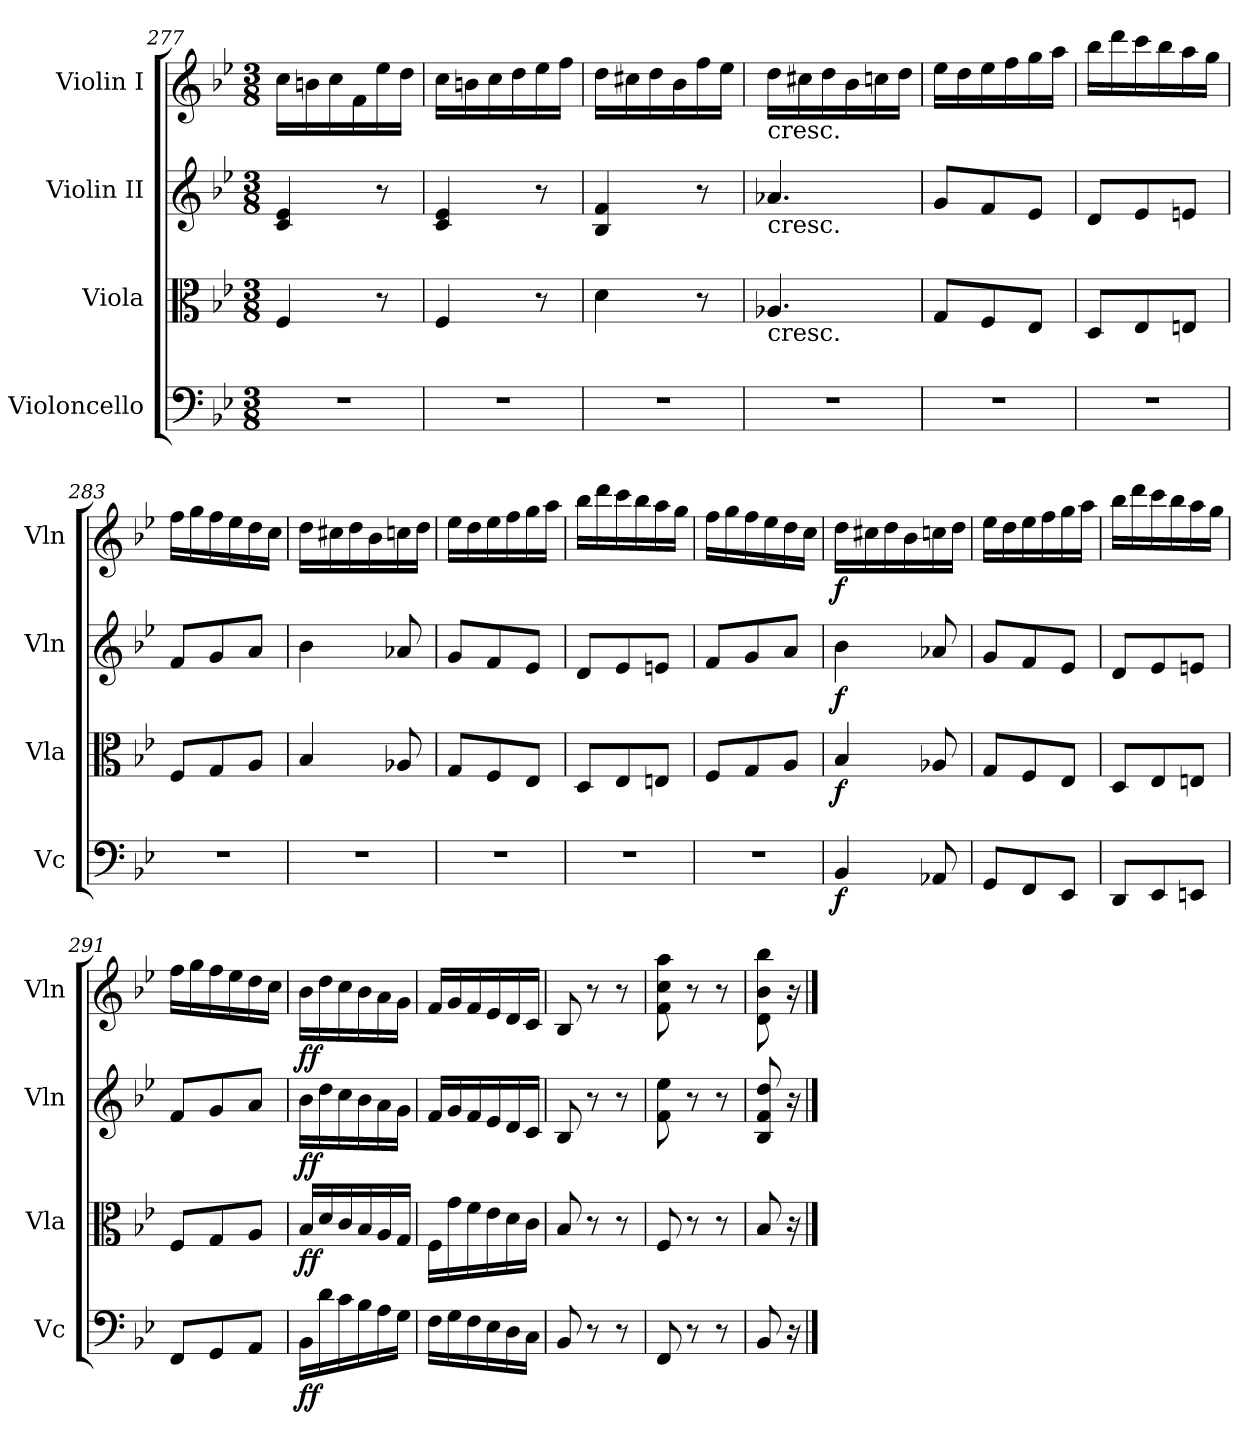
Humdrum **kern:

**kern	**dynam	**kern	**dynam	**kern	**dynam	**kern	**dynam
*part4	*part4	*part3	*part3	*part2	*part2	*part1	*part1
*staff4	*staff4	*staff3	*staff3	*staff2	*staff2	*staff1	*staff1
*I"Violoncello	*	*I"Viola	*	*I"Violin II	*	*I"Violin I	*
*I'Vc	*	*I'Vla	*	*I'Vln	*	*I'Vln	*
*clefF4	*	*clefC3	*	*clefG2	*	*clefG2	*
*k[b-e-]	*	*k[b-e-]	*	*k[b-e-]	*	*k[b-e-]	*
*M3/8	*	*M3/8	*	*M3/8	*	*M3/8	*
=277	=277	=277	=277	=277	=277	=277	=277
4.r	.	4F/	.	4c/ 4e-/	.	16cc\LL	.
.	.	.	.	.	.	16bn\	.
.	.	.	.	.	.	16cc\	.
.	.	.	.	.	.	16f\	.
.	.	8r	.	8r	.	16ee-\	.
.	.	.	.	.	.	16dd\JJ	.
=278	=278	=278	=278	=278	=278	=278	=278
4.r	.	4F/	.	4c/ 4e-/	.	16cc\LL	.
.	.	.	.	.	.	16bn\	.
.	.	.	.	.	.	16cc\	.
.	.	.	.	.	.	16dd\	.
.	.	8r	.	8r	.	16ee-\	.
.	.	.	.	.	.	16ff\JJ	.
=279	=279	=279	=279	=279	=279	=279	=279
4.r	.	4d\	.	4B-/ 4f/	.	16dd\LL	.
.	.	.	.	.	.	16cc#X\	.
.	.	.	.	.	.	16dd\	.
.	.	.	.	.	.	16b-\	.
.	.	8r	.	8r	.	16ff\	.
.	.	.	.	.	.	16ee-\JJ	.
=280	=280	=280	=280	=280	=280	=280	=280
!	!	!	!	!	!	!LO:TX:b:t=cresc.	!
!	!	!	!	!LO:TX:b:t=cresc.	!	!	!
!	!	!LO:TX:b:t=cresc.	!	!	!	!	!
4.r	.	4.A-X/	.	4.a-X/	.	16dd\LL	.
.	.	.	.	.	.	16cc#X\	.
.	.	.	.	.	.	16dd\	.
.	.	.	.	.	.	16b-\	.
.	.	.	.	.	.	16ccn\	.
.	.	.	.	.	.	16dd\JJ	.
=281	=281	=281	=281	=281	=281	=281	=281
4.r	.	8G/L	.	8g/L	.	16ee-\LL	.
.	.	.	.	.	.	16dd\	.
.	.	8F/	.	8f/	.	16ee-\	.
.	.	.	.	.	.	16ff\	.
.	.	8E-/J	.	8e-/J	.	16gg\	.
.	.	.	.	.	.	16aa\JJ	.
=282	=282	=282	=282	=282	=282	=282	=282
4.r	.	8D/L	.	8d/L	.	16bb-\LL	.
.	.	.	.	.	.	16ddd\	.
.	.	8E-/	.	8e-/	.	16ccc\	.
.	.	.	.	.	.	16bb-\	.
.	.	8En/J	.	8en/J	.	16aa\	.
.	.	.	.	.	.	16gg\JJ	.
=283	=283	=283	=283	=283	=283	=283	=283
4.r	.	8F/L	.	8f/L	.	16ff\LL	.
.	.	.	.	.	.	16gg\	.
.	.	8G/	.	8g/	.	16ff\	.
.	.	.	.	.	.	16ee-\	.
.	.	8A/J	.	8a/J	.	16dd\	.
.	.	.	.	.	.	16cc\JJ	.
=284	=284	=284	=284	=284	=284	=284	=284
4.r	.	4B-/	.	4b-\	.	16dd\LL	.
.	.	.	.	.	.	16cc#X\	.
.	.	.	.	.	.	16dd\	.
.	.	.	.	.	.	16b-\	.
.	.	8A-X/	.	8a-X/	.	16ccn\	.
.	.	.	.	.	.	16dd\JJ	.
=285	=285	=285	=285	=285	=285	=285	=285
4.r	.	8G/L	.	8g/L	.	16ee-\LL	.
.	.	.	.	.	.	16dd\	.
.	.	8F/	.	8f/	.	16ee-\	.
.	.	.	.	.	.	16ff\	.
.	.	8E-/J	.	8e-/J	.	16gg\	.
.	.	.	.	.	.	16aa\JJ	.
=286	=286	=286	=286	=286	=286	=286	=286
4.r	.	8D/L	.	8d/L	.	16bb-\LL	.
.	.	.	.	.	.	16ddd\	.
.	.	8E-/	.	8e-/	.	16ccc\	.
.	.	.	.	.	.	16bb-\	.
.	.	8En/J	.	8en/J	.	16aa\	.
.	.	.	.	.	.	16gg\JJ	.
=287	=287	=287	=287	=287	=287	=287	=287
4.r	.	8F/L	.	8f/L	.	16ff\LL	.
.	.	.	.	.	.	16gg\	.
.	.	8G/	.	8g/	.	16ff\	.
.	.	.	.	.	.	16ee-\	.
.	.	8A/J	.	8a/J	.	16dd\	.
.	.	.	.	.	.	16cc\JJ	.
=288	=288	=288	=288	=288	=288	=288	=288
!	!LO:DY:b	!	!LO:DY:b	!	!LO:DY:b	!	!LO:DY:b
4BB-/	f	4B-/	f	4b-\	f	16dd\LL	f
.	.	.	.	.	.	16cc#X\	.
.	.	.	.	.	.	16dd\	.
.	.	.	.	.	.	16b-\	.
8AA-X/	.	8A-X/	.	8a-X/	.	16ccn\	.
.	.	.	.	.	.	16dd\JJ	.
=289	=289	=289	=289	=289	=289	=289	=289
8GG/L	.	8G/L	.	8g/L	.	16ee-\LL	.
.	.	.	.	.	.	16dd\	.
8FF/	.	8F/	.	8f/	.	16ee-\	.
.	.	.	.	.	.	16ff\	.
8EE-/J	.	8E-/J	.	8e-/J	.	16gg\	.
.	.	.	.	.	.	16aa\JJ	.
=290	=290	=290	=290	=290	=290	=290	=290
8DD/L	.	8D/L	.	8d/L	.	16bb-\LL	.
.	.	.	.	.	.	16ddd\	.
8EE-/	.	8E-/	.	8e-/	.	16ccc\	.
.	.	.	.	.	.	16bb-\	.
8EEn/J	.	8En/J	.	8en/J	.	16aa\	.
.	.	.	.	.	.	16gg\JJ	.
=291	=291	=291	=291	=291	=291	=291	=291
8FF/L	.	8F/L	.	8f/L	.	16ff\LL	.
.	.	.	.	.	.	16gg\	.
8GG/	.	8G/	.	8g/	.	16ff\	.
.	.	.	.	.	.	16ee-\	.
8AA/J	.	8A/J	.	8a/J	.	16dd\	.
.	.	.	.	.	.	16cc\JJ	.
=292	=292	=292	=292	=292	=292	=292	=292
!	!LO:DY:b	!	!LO:DY:b	!	!LO:DY:b	!	!LO:DY:b
16BB-\LL	ff	16B-/LL	ff	16b-\LL	ff	16b-\LL	ff
16d\	.	16d/	.	16dd\	.	16dd\	.
16c\	.	16c/	.	16cc\	.	16cc\	.
16B-\	.	16B-/	.	16b-\	.	16b-\	.
16A\	.	16A/	.	16a\	.	16a\	.
16G\JJ	.	16G/JJ	.	16g\JJ	.	16g\JJ	.
=293	=293	=293	=293	=293	=293	=293	=293
16F\LL	.	16F\LL	.	16f/LL	.	16f/LL	.
16G\	.	16g\	.	16g/	.	16g/	.
16F\	.	16f\	.	16f/	.	16f/	.
16E-\	.	16e-\	.	16e-/	.	16e-/	.
16D\	.	16d\	.	16d/	.	16d/	.
16C\JJ	.	16c\JJ	.	16c/JJ	.	16c/JJ	.
=294	=294	=294	=294	=294	=294	=294	=294
8BB-/	.	8B-/	.	8B-/	.	8B-/	.
8r	.	8r	.	8r	.	8r	.
8r	.	8r	.	8r	.	8r	.
=295	=295	=295	=295	=295	=295	=295	=295
8FF/	.	8F/	.	8f\ 8ee-\	.	8f\ 8cc\ 8aa\	.
8r	.	8r	.	8r	.	8r	.
8r	.	8r	.	8r	.	8r	.
=296	=296	=296	=296	=296	=296	=296	=296
8BB-/	.	8B-/	.	8B-/ 8f/ 8dd/	.	8d\ 8b-\ 8bb-\	.
16r	.	16r	.	16r	.	16r	.
==	==	==	==	==	==	==	==
*-	*-	*-	*-	*-	*-	*-	*-
